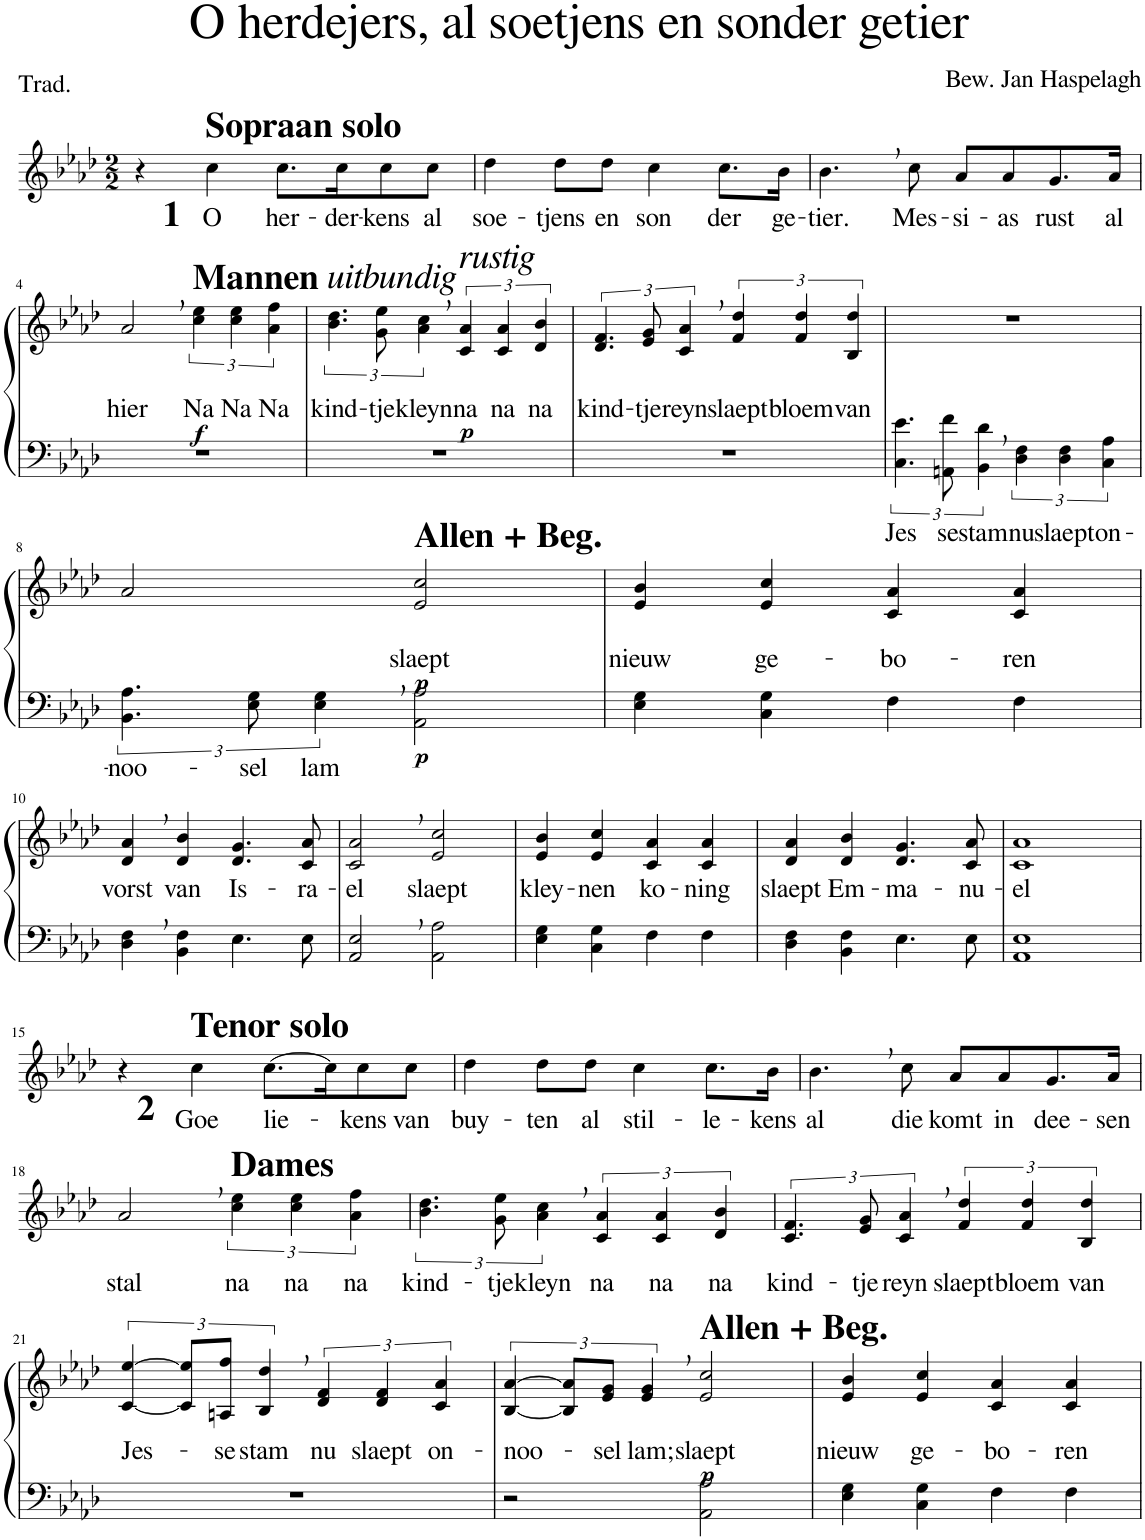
**kern	**text	**kern	**text	**dynam
*part1	*part1	*part1	*part1	*part1
*staff2	*staff2	*staff1	*staff1	*staff1/2
*I"Piano	*	*	*	*
*I'Pno.	*	*	*	*
*stria5	*	*	*	*
*clefF4	*	*clefG2	*	*
*k[b-e-a-d-]	*	*k[b-e-a-d-]	*	*
*M2/2	*	*M2/2	*	*
=1	=1	=1	=1	=1
1r	.	4r	.	.
!	!	!LO:TX:a:B:t=Sopraan solo	!	!
!	!	!	!LO:LY:b	!
.	.	4cc\	O	.
!	!	!	!LO:LY:b	!
.	.	8.cc\L	her-	.
!	!	!	!LO:LY:b	!
.	.	16cc\K	-der-	.
!	!	!	!LO:LY:b	!
.	.	8cc\	-kens	.
!	!	!	!LO:LY:b	!
.	.	8cc\J	al	.
=2	=2	=2	=2	=2
!	!	!	!LO:LY:b	!
1r	.	4dd-\	soe-	.
!	!	!	!LO:LY:b	!
.	.	8dd-\L	-tjens	.
!	!	!	!LO:LY:b	!
.	.	8dd-\J	en	.
!	!	!	!LO:LY:b	!
.	.	4cc\	son	.
!	!	!	!LO:LY:b	!
.	.	8.cc\L	-der	.
!	!	!	!LO:LY:b	!
.	.	16b-\Jk	ge-	.
=3	=3	=3	=3	=3
!	!	!	!LO:LY:b	!
1r	.	4.b-,\	-tier.	.
!	!	!	!LO:LY:b	!
.	.	8cc\	Mes-	.
!	!	!	!LO:LY:b	!
.	.	8a-/L	-si-	.
!	!	!	!LO:LY:b	!
.	.	8a-/	-as	.
!	!	!	!LO:LY:b	!
.	.	8.g/	rust	.
!	!	!	!LO:LY:b	!
.	.	16a-/Jk	al	.
!!LO:LB:g=z
=4	=4	=4	=4	=4
!	!	!LO:TX:a:B:t=1	!	!
!	!	!	!LO:LY:b	!
1r	.	2a-,/	hier	.
!	!	!LO:TX:a:B:t=Mannen	!	!
!	!	!	!LO:LY:b	!LO:DY:b
.	.	6cc\ 6ee-\	Na	f
!	!	!	!LO:LY:b	!
.	.	6cc\ 6ee-\	Na	.
!	!	!	!LO:LY:b	!
.	.	6a-\ 6ff\	Na	.
=5	=5	=5	=5	=5
!	!	!LO:TX:a:i:t=uitbundig	!	!
!	!	!	!LO:LY:b	!
1r	.	6.b-\ 6.dd-\	kind-	.
!	!	!	!LO:LY:b	!
.	.	12g\ 12ee-\	tje	.
!	!	!	!LO:LY:b	!
.	.	6a-\, 6cc\,	kleyn	.
!	!	!LO:TX:a:i:t=rustig	!	!
!	!	!	!LO:LY:b	!LO:DY:b
.	.	6c/ 6a-/	na	p
!	!	!	!LO:LY:b	!
.	.	6c/ 6a-/	na	.
!	!	!	!LO:LY:b	!
.	.	6d-/ 6b-/	na	.
=6	=6	=6	=6	=6
!	!	!	!LO:LY:b	!
1r	.	6.d-/ 6.f/	kind-	.
!	!	!	!LO:LY:b	!
.	.	12e-/ 12g/	-tje	.
!	!	!	!LO:LY:b	!
.	.	6c/, 6a-/,	reyn	.
!	!	!	!LO:LY:b	!
.	.	6f/ 6dd-/	slaept	.
!	!	!	!LO:LY:b	!
.	.	6f/ 6dd-/	bloem	.
!	!	!	!LO:LY:b	!
.	.	6B-/ 6dd-/	van	.
=7	=7	=7	=7	=7
!	!LO:LY:b	!	!	!
6.C\ 6.e-\	Jes	1r	.	.
!	!LO:LY:b	!	!	!
12AAn\ 12f\	-se	.	.	.
!	!LO:LY:b	!	!	!
6BB-\, 6d-\,	stam	.	.	.
!	!LO:LY:b	!	!	!
6D-\ 6F\	nu	.	.	.
!	!LO:LY:b	!	!	!
6D-\ 6F\	slaept	.	.	.
!	!LO:LY:b	!	!	!
6C\ 6A-\	on-	.	.	.
!!LO:LB:g=z
=8	=8	=8	=8	=8
!	!LO:LY:b	!	!	!
6.BB-\ 6.A-\	noo-	2a-/	.	.
!	!LO:LY:b	!	!	!
12E-\ 12G\	-sel	.	.	.
!	!LO:LY:b	!	!	!
6E-\, 6G\,	lam	.	.	.
!	!	!LO:TX:a:B:t=Allen + Beg.	!	!
!	!	!	!LO:LY:b	!LO:DY:b=2
!	!	!	!	!LO:DY:n=1:b
2AA-\ 2A-\	.	2e-/ 2cc/	slaept	p p
=9	=9	=9	=9	=9
!	!	!	!LO:LY:b	!
4E-\ 4G\	.	4e-/ 4b-/	nieuw	.
!	!	!	!LO:LY:b	!
4C\ 4G\	.	4e-/ 4cc/	ge-	.
!	!	!	!LO:LY:b	!
4F\	.	4c/ 4a-/	-bo-	.
!	!	!	!LO:LY:b	!
4F\	.	4c/ 4a-/	-ren	.
!!LO:LB:g=z
=10	=10	=10	=10	=10
!	!	!	!LO:LY:b	!
4D-\, 4F\,	.	4d-/, 4a-/,	vorst	.
!	!	!	!LO:LY:b	!
4BB-\ 4F\	.	4d-/ 4b-/	van	.
!	!	!	!LO:LY:b	!
4.E-\	.	4.d-/ 4.g/	Is-	.
!	!	!	!LO:LY:b	!
8E-\	.	8c/ 8a-/	-ra-	.
=11	=11	=11	=11	=11
!	!	!	!LO:LY:b	!
2AA-/, 2E-/,	.	2c/, 2a-/,	-el	.
!	!	!	!LO:LY:b	!
2AA-\ 2A-\	.	2e-/ 2cc/	slaept	.
=12	=12	=12	=12	=12
!	!	!	!LO:LY:b	!
4E-\ 4G\	.	4e-/ 4b-/	kley-	.
!	!	!	!LO:LY:b	!
4C\ 4G\	.	4e-/ 4cc/	-nen	.
!	!	!	!LO:LY:b	!
4F\	.	4c/ 4a-/	ko-	.
!	!	!	!LO:LY:b	!
4F\	.	4c/ 4a-/	-ning	.
=13	=13	=13	=13	=13
!	!	!	!LO:LY:b	!
4D-\ 4F\	.	4d-/ 4a-/	slaept	.
!	!	!	!LO:LY:b	!
4BB-\ 4F\	.	4d-/ 4b-/	Em-	.
!	!	!	!LO:LY:b	!
4.E-\	.	4.d-/ 4.g/	-ma-	.
!	!	!	!LO:LY:b	!
8E-\	.	8c/ 8a-/	-nu-	.
=14	=14	=14	=14	=14
!	!	!	!LO:LY:b	!
1AA- 1E-	.	1c 1a-	-el	.
!!LO:LB:g=z
=15	=15	=15	=15	=15
1r	.	4r	.	.
!	!	!LO:TX:a:B:t=Tenor solo	!	!
!	!	!	!LO:LY:b	!
.	.	4cc\	Goe	.
!	!	!	!LO:LY:b	!
.	.	[8.cc\L	lie-	.
.	.	16cc\K]	.	.
!	!	!	!LO:LY:b	!
.	.	8cc\	-kens	.
!	!	!	!LO:LY:b	!
.	.	8cc\J	van	.
=16	=16	=16	=16	=16
!	!	!	!LO:LY:b	!
1r	.	4dd-\	buy-	.
!	!	!	!LO:LY:b	!
.	.	8dd-\L	-ten	.
!	!	!	!LO:LY:b	!
.	.	8dd-\J	al	.
!	!	!	!LO:LY:b	!
.	.	4cc\	stil-	.
!	!	!	!LO:LY:b	!
.	.	8.cc\L	le-	.
!	!	!	!LO:LY:b	!
.	.	16b-\Jk	-kens	.
=17	=17	=17	=17	=17
!	!	!	!LO:LY:b	!
1r	.	4.b-,\	al	.
!	!	!	!LO:LY:b	!
.	.	8cc\	die	.
!	!	!	!LO:LY:b	!
.	.	8a-/L	komt	.
!	!	!	!LO:LY:b	!
.	.	8a-/	in	.
!	!	!	!LO:LY:b	!
.	.	8.g/	dee-	.
!	!	!	!LO:LY:b	!
.	.	16a-/Jk	-sen	.
!!LO:LB:g=z
=18	=18	=18	=18	=18
!	!	!LO:TX:a:B:t=2	!	!
!	!	!	!LO:LY:b	!
1r	.	2a-,/	stal	.
!	!	!LO:TX:a:B:t=Dames	!	!
!	!	!	!LO:LY:b	!
.	.	6cc\ 6ee-\	na	.
!	!	!	!LO:LY:b	!
.	.	6cc\ 6ee-\	na	.
!	!	!	!LO:LY:b	!
.	.	6a-\ 6ff\	na	.
=19	=19	=19	=19	=19
!	!	!	!LO:LY:b	!
1r	.	6.b-\ 6.dd-\	kind-	.
!	!	!	!LO:LY:b	!
.	.	12g\ 12ee-\	-tje	.
!	!	!	!LO:LY:b	!
.	.	6a-\, 6cc\,	kleyn	.
!	!	!	!LO:LY:b	!
.	.	6c/ 6a-/	na	.
!	!	!	!LO:LY:b	!
.	.	6c/ 6a-/	na	.
!	!	!	!LO:LY:b	!
.	.	6d-/ 6b-/	na	.
=20	=20	=20	=20	=20
!	!	!	!LO:LY:b	!
1r	.	6.c/ 6.f/	kind-	.
!	!	!	!LO:LY:b	!
.	.	12e-/ 12g/	-tje	.
!	!	!	!LO:LY:b	!
.	.	6c/, 6a-/,	reyn	.
!	!	!	!LO:LY:b	!
.	.	6f/ 6dd-/	slaept	.
!	!	!	!LO:LY:b	!
.	.	6f/ 6dd-/	bloem	.
!	!	!	!LO:LY:b	!
.	.	6B-/ 6dd-/	van	.
!!LO:LB:g=z
=21	=21	=21	=21	=21
!	!	!	!LO:LY:b	!
1r	.	[6c/ [6ee-/	Jes-	.
.	.	12c/] 12ee-/]L	.	.
!	!	!	!LO:LY:b	!
.	.	12An/ 12ff/J	-se	.
!	!	!	!LO:LY:b	!
.	.	6B-/, 6dd-/,	stam	.
!	!	!	!LO:LY:b	!
.	.	6d-/ 6f/	nu	.
!	!	!	!LO:LY:b	!
.	.	6d-/ 6f/	slaept	.
!	!	!	!LO:LY:b	!
.	.	6c/ 6a-/	on-	.
=22	=22	=22	=22	=22
!	!	!	!LO:LY:b	!
2r	.	[6B-/ [6a-/	-noo-	.
.	.	12B-/] 12a-/]L	.	.
!	!	!	!LO:LY:b	!
.	.	12e-/ 12g/J	-sel	.
!	!	!	!LO:LY:b	!
.	.	6e-/, 6g/,	lam;	.
!	!	!LO:TX:a:B:t=Allen + Beg.	!	!
!	!	!	!LO:LY:b	!LO:DY:b
2AA-\ 2A-\	.	2e-/ 2cc/	slaept	p
=23	=23	=23	=23	=23
!	!	!	!LO:LY:b	!
4E-\ 4G\	.	4e-/ 4b-/	nieuw	.
!	!	!	!LO:LY:b	!
4C\ 4G\	.	4e-/ 4cc/	ge-	.
!	!	!	!LO:LY:b	!
4F\	.	4c/ 4a-/	-bo-	.
!	!	!	!LO:LY:b	!
4F\	.	4c/ 4a-/	-ren	.
=	=	=	=	=
*-	*-	*-	*-	*-
